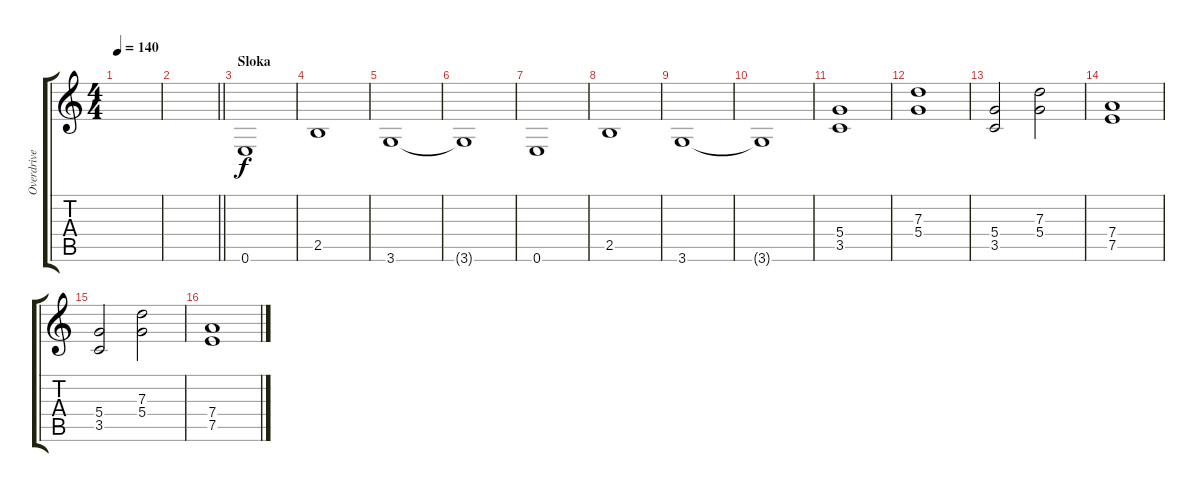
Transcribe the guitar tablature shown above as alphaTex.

\track ("Overdrive" "Overdrive") {instrument overdrivenguitar}
\staff {score tabs}
\tuning (E4 B3 G3 D3 A2 E2) {hide}
\ts (4 4)
\tempo 140
\clef g2
\ks c
|
\barLineRight lightlight
|
\section ("" "Sloka")
0.6.1 |
2.5.1 |
3.6.1 |
3.6{t}.1 |
0.6.1 |
2.5.1 |
3.6.1 |
3.6{t}.1 |
(5.4 3.5).1 |
(7.3 5.4).1 |
(5.4 3.5).2 (7.3 5.4).2 |
(7.4 7.5).1 |
(5.4 3.5).2 (7.3 5.4).2 |
(7.4 7.5).1
